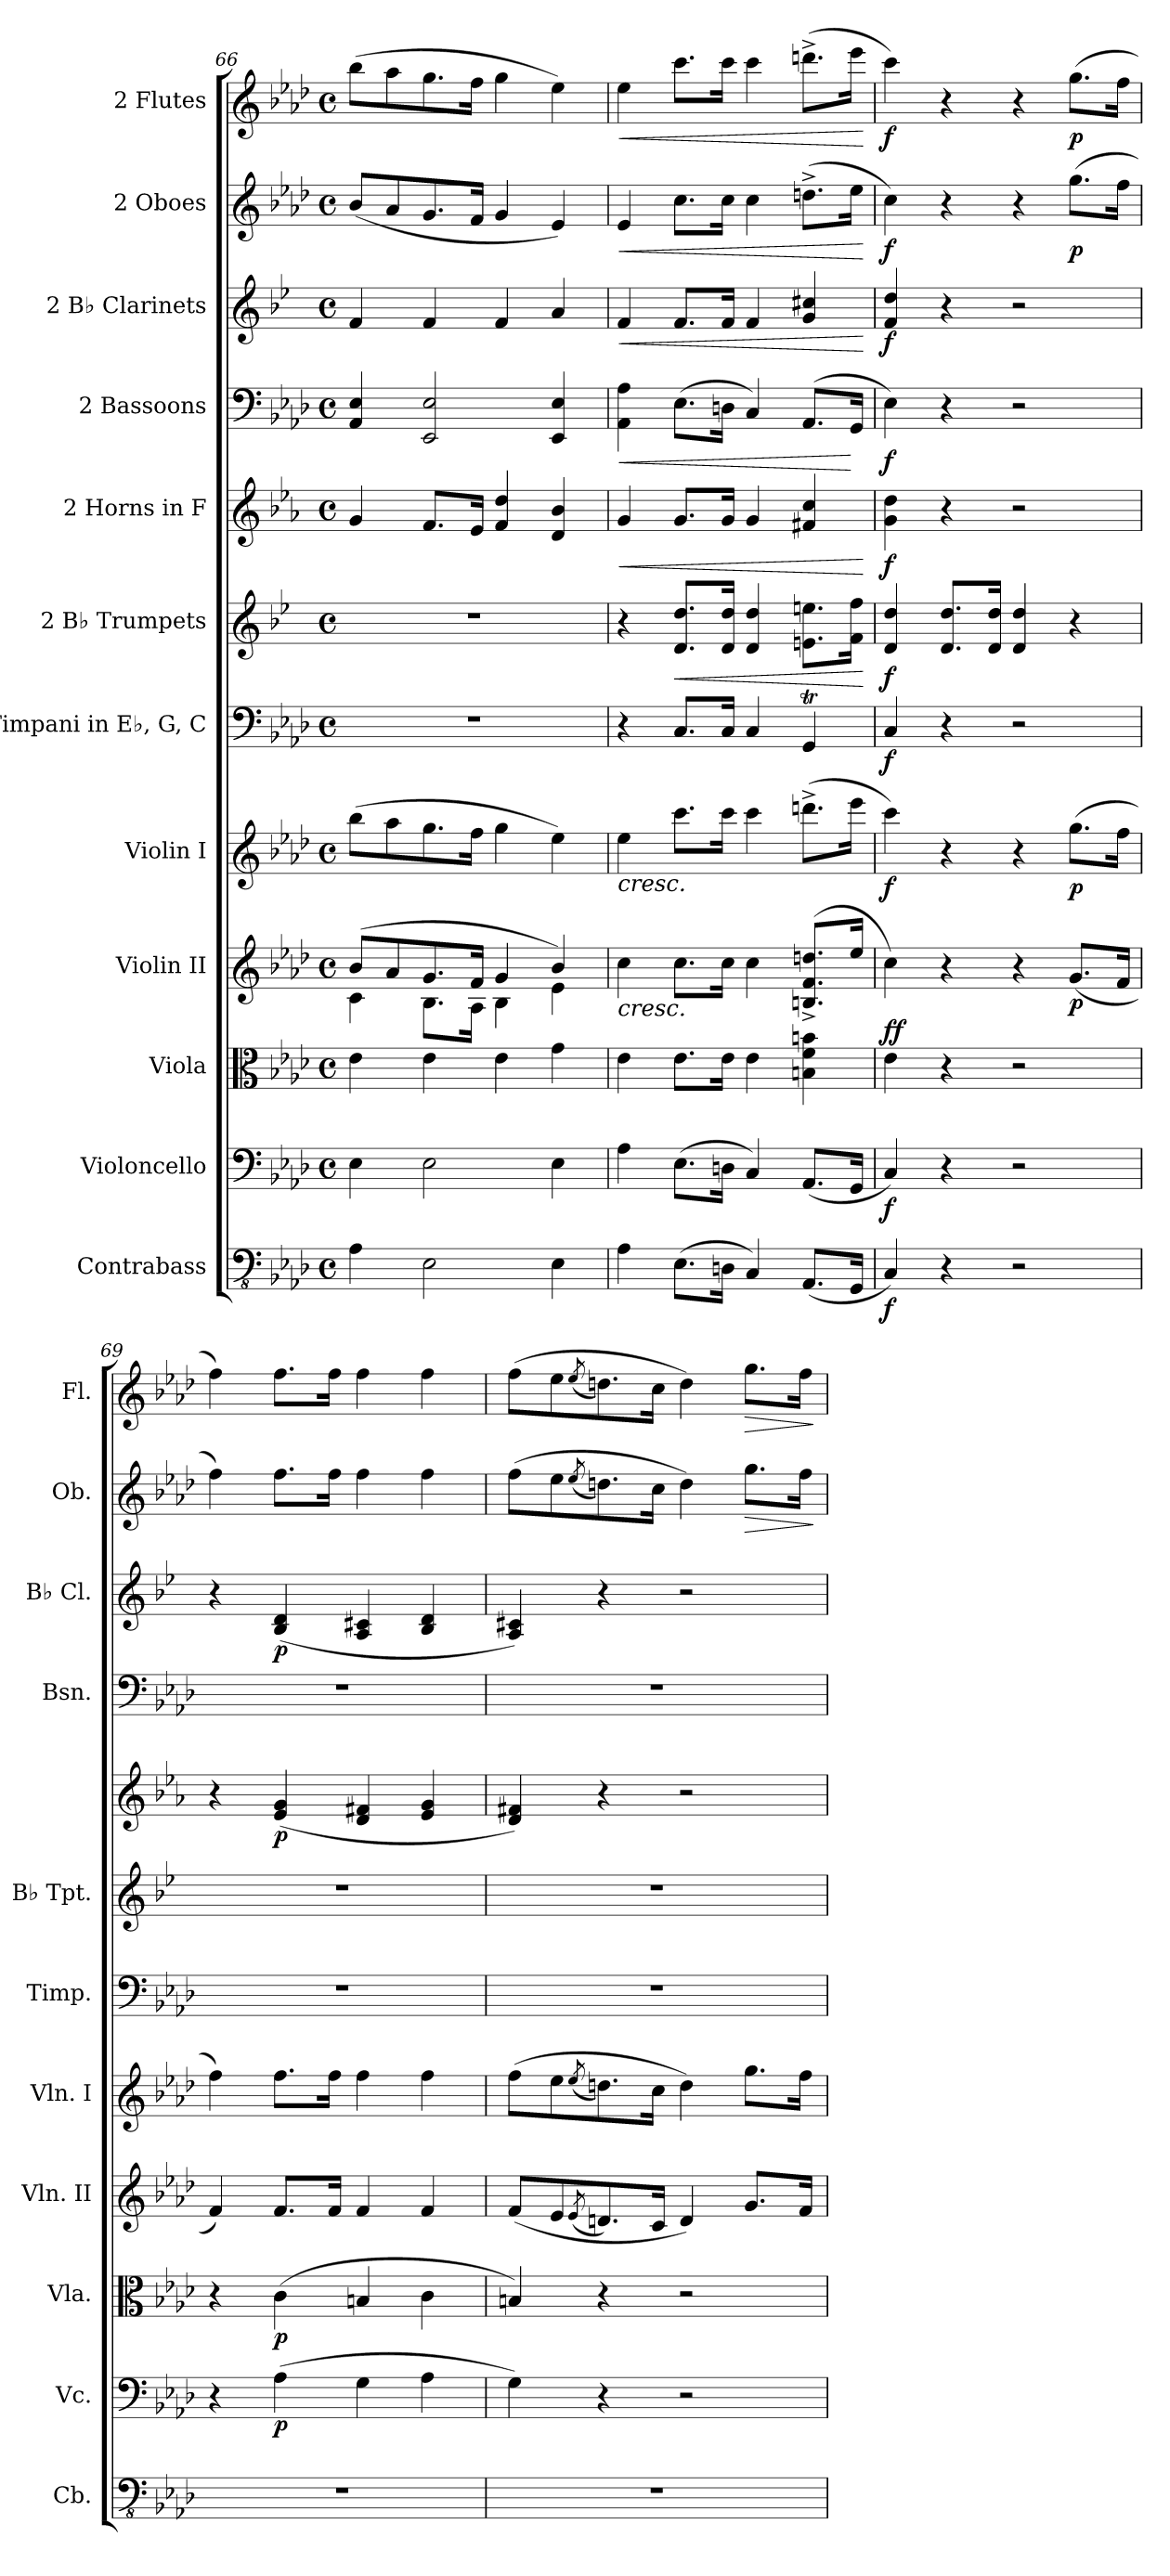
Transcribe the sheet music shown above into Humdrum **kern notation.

**kern	**dynam	**kern	**dynam	**kern	**dynam	**kern	**dynam	**kern	**dynam	**kern	**dynam	**kern	**dynam	**kern	**dynam	**kern	**dynam	**kern	**dynam	**kern	**dynam	**kern	**dynam
*part12	*part12	*part11	*part11	*part10	*part10	*part9	*part9	*part8	*part8	*part7	*part7	*part6	*part6	*part5	*part5	*part4	*part4	*part3	*part3	*part2	*part2	*part1	*part1
*staff12	*staff12	*staff11	*staff11	*staff10	*staff10	*staff9	*staff9	*staff8	*staff8	*staff7	*staff7	*staff6	*staff6	*staff5	*staff5	*staff4	*staff4	*staff3	*staff3	*staff2	*staff2	*staff1	*staff1
*I"Contrabass	*	*I"Violoncello	*	*I"Viola	*	*I"Violin II	*	*I"Violin I	*	*I"Timpani in E♭, G, C	*	*I"2 B♭ Trumpets	*	*I"2 Horns in F	*	*I"2 Bassoons	*	*I"2 B♭ Clarinets	*	*I"2 Oboes	*	*I"2 Flutes	*
*I'Cb.	*	*I'Vc.	*	*I'Vla.	*	*I'Vln. II	*	*I'Vln. I	*	*I'Timp.	*	*I'B♭ Tpt.	*	*	*	*I'Bsn.	*	*I'B♭ Cl.	*	*I'Ob.	*	*I'Fl.	*
!!LO:PB:g=z
*clefFv4	*	*clefF4	*	*clefC3	*	*clefG2	*	*clefG2	*	*clefF4	*	*clefG2	*	*clefG2	*	*clefF4	*	*clefG2	*	*clefG2	*	*clefG2	*
*	*	*	*	*	*	*	*	*	*	*	*	*ITrd1c2	*	*ITrd4c7	*	*	*	*ITrd1c2	*	*	*	*	*
*k[b-e-a-d-]	*	*k[b-e-a-d-]	*	*k[b-e-a-d-]	*	*k[b-e-a-d-]	*	*k[b-e-a-d-]	*	*k[b-e-a-d-]	*	*k[b-e-a-d-]	*	*k[b-e-a-d-]	*	*k[b-e-a-d-]	*	*k[b-e-a-d-]	*	*k[b-e-a-d-]	*	*k[b-e-a-d-]	*
*M4/4	*	*M4/4	*	*M4/4	*	*M4/4	*	*M4/4	*	*M4/4	*	*M4/4	*	*M4/4	*	*M4/4	*	*M4/4	*	*M4/4	*	*M4/4	*
*met(c)	*	*met(c)	*	*met(c)	*	*met(c)	*	*met(c)	*	*met(c)	*	*met(c)	*	*met(c)	*	*met(c)	*	*met(c)	*	*met(c)	*	*met(c)	*
=66	=66	=66	=66	=66	=66	=66	=66	=66	=66	=66	=66	=66	=66	=66	=66	=66	=66	=66	=66	=66	=66	=66	=66
*	*	*	*	*	*	*^	*	*	*	*	*	*	*	*	*	*	*	*	*	*	*	*	*
4AA-\	.	4E-\	.	4e-\	.	(>8b-/L	4c\	.	(>8bb-\L	.	1r	.	1r	.	4c/	.	4AA-/ 4E-/	.	4e-/	.	(8b-/L	.	(>8bb-\L	.
.	.	.	.	.	.	8a-/	.	.	8aa-\	.	.	.	.	.	.	.	.	.	.	.	8a-/	.	8aa-\	.
2EE-\	.	2E-\	.	4e-\	.	8.g/	8.B-\L	.	8.gg\	.	.	.	.	.	8.B-/L	.	2EE-/ 2E-/	.	4e-/	.	8.g/	.	8.gg\	.
.	.	.	.	.	.	16f/Jk	16A-\Jk	.	16ff\Jk	.	.	.	.	.	16A-/Jk	.	.	.	.	.	16f/Jk	.	16ff\Jk	.
.	.	.	.	4e-\	.	4g/	4B-\	.	4gg\	.	.	.	.	.	4B-/ 4g/	.	.	.	4e-/	.	4g/	.	4gg\	.
4EE-\	.	4E-\	.	4g\	.	4b-/)	4e-\	.	4ee-\)	.	.	.	.	.	4G/ 4e-/	.	4EE-/ 4E-/	.	4g/	.	4e-/)	.	4ee-\)	.
=67	=67	=67	=67	=67	=67	=67	=67	=67	=67	=67	=67	=67	=67	=67	=67	=67	=67	=67	=67	=67	=67	=67	=67	=67
!	!	!	!	!	!	!LO:TX:a:t=unis.	!	!	!	!	!	!	!	!	!	!	!	!	!	!	!	!	!	!
!	!	!	!	!	!	!	!	!LO:HP:b	!	!LO:HP:b	!	!	!	!	!	!LO:HP:b	!	!LO:HP:b	!	!LO:HP:b	!	!LO:HP:b	!	!LO:HP:b
*	*	*	*	*	*	*v	*v	*	*	*	*	*	*	*	*	*	*	*	*	*	*	*	*	*
4AA-\	.	4A-\	.	4e-\	.	4cc\	<	4ee-\	<	4r	.	4r	.	4c/	<	4AA-\ 4A-\	<	4e-/	<	4e-/	<	4ee-\	<
!	!	!	!	!	!	!	!	!	!	!	!	!	!LO:HP:b	!	!	!	!	!	!	!	!	!	!
(>8.EE-\L	.	(>8.E-\L	.	8.e-\L	.	8.cc\L	.	8.ccc\L	.	8.C/L	.	8.c/ 8.cc/L	<	8.c/L	.	(>8.E-\L	.	8.e-/L	.	8.cc\L	.	8.ccc\L	.
16DDn\Jk	.	16Dn\Jk	.	16e-\Jk	.	16cc\Jk	.	16ccc\Jk	.	16C/Jk	.	16c/ 16cc/Jk	.	16c/Jk	.	16Dn\Jk	.	16e-/Jk	.	16cc\Jk	.	16ccc\Jk	.
4CC/)	.	4C/)	.	4e-\	.	4cc\	.	4ccc\	.	4C/	.	4c/ 4cc/	.	4c/	.	4C/)	.	4e-/	.	4cc\	.	4ccc\	.
(8.AAA-/L	.	(8.AA-/L	.	4Bn\ 4f\ 4bn\	.	(>8.Bn/^ 8.f/^ 8.ddn/^L	.	(>8.dddn^\L	.	4GGt/	.	8.dn\ 8.ddn\L	.	4Bn/ 4f/	.	(>8.AA-/L	.	4f/ 4bn/	.	(>8.ddn^\L	.	(>8.dddn^\L	.
16GGG/Jk	.	16GG/Jk	.	.	.	16ee-/Jk	.	16eee-\Jk	.	.	.	16e-\ 16ee-\Jk	.	.	.	16GG/Jk	[	.	.	16ee-\Jk	.	16eee-\Jk	.
.	.	.	.	.	.	.	.	.	.	.	.	.	[	.	[	.	.	.	[	.	[	.	[
=68	=68	=68	=68	=68	=68	=68	=68	=68	=68	=68	=68	=68	=68	=68	=68	=68	=68	=68	=68	=68	=68	=68	=68
!	!LO:DY:b	!	!LO:DY:b	!	!LO:DY:b	!	!	!	!	!	!	!	!	!	!	!	!	!	!	!	!	!	!
!	!	!	!	!	!LO:DY:n=1:a	!	!	!	!LO:DY:b	!	!LO:DY:b	!	!LO:DY:b	!	!LO:DY:b	!	!LO:DY:b	!	!LO:DY:b	!	!LO:DY:b	!	!LO:DY:b
4CC/)	f	4C/)	f	4e-\	f f	4cc\)	.	4ccc\)	f	4C/	f	4c/ 4cc/	f	4c\ 4g\	f	4E-\)	f	4e-/ 4cc/	f	4cc\)	f	4ccc\)	f
4r	.	4r	.	4r	.	4r	.	4r	.	4r	.	8.c/ 8.cc/L	.	4r	.	4r	.	4r	.	4r	.	4r	.
.	.	.	.	.	.	.	.	.	.	.	.	16c/ 16cc/Jk	.	.	.	.	.	.	.	.	.	.	.
2r	.	2r	.	2r	.	4r	.	4r	.	2r	.	4c/ 4cc/	.	2r	.	2r	.	2r	.	4r	.	4r	.
!	!	!	!	!	!	!	!LO:DY:b	!	!LO:DY:b	!	!	!	!	!	!	!	!	!	!	!	!LO:DY:b	!	!LO:DY:b
.	.	.	.	.	.	(8.g/L	p	(>8.gg\L	p	.	.	4r	.	.	.	.	.	.	.	(>8.gg\L	p	(>8.gg\L	p
.	.	.	.	.	.	16f/Jk	.	16ff\Jk	.	.	.	.	.	.	.	.	.	.	.	16ff\Jk	.	16ff\Jk	.
=69	=69	=69	=69	=69	=69	=69	=69	=69	=69	=69	=69	=69	=69	=69	=69	=69	=69	=69	=69	=69	=69	=69	=69
1r	.	4r	.	4r	.	4f/)	.	4ff\)	.	1r	.	1r	.	4r	.	1r	.	4r	.	4ff\)	.	4ff\)	.
!	!	!	!LO:DY:b	!	!LO:DY:b	!	!	!	!	!	!	!	!	!	!LO:DY:b	!	!	!	!LO:DY:b	!	!	!	!
.	.	(>4A-\	p	(>4c\	p	8.f/L	.	8.ff\L	.	.	.	.	.	(4A-/ 4c/	p	.	.	(4A-/ 4c/	p	8.ff\L	.	8.ff\L	.
.	.	.	.	.	.	16f/Jk	.	16ff\Jk	.	.	.	.	.	.	.	.	.	.	.	16ff\Jk	.	16ff\Jk	.
.	.	4G\	.	4Bn/	.	4f/	.	4ff\	.	.	.	.	.	4G/ 4Bn/	.	.	.	4G/ 4Bn/	.	4ff\	.	4ff\	.
.	.	4A-\	.	4c\	.	4f/	.	4ff\	.	.	.	.	.	4A-/ 4c/	.	.	.	4A-/ 4c/	.	4ff\	.	4ff\	.
!!LO:PB:g=z
=70	=70	=70	=70	=70	=70	=70	=70	=70	=70	=70	=70	=70	=70	=70	=70	=70	=70	=70	=70	=70	=70	=70	=70
1r	.	4G\)	.	4Bn/)	.	(8f/L	.	(>8ff\L	.	1r	.	1r	.	4G/ 4Bn/)	.	1r	.	4G/ 4Bn/)	.	(>8ff\L	.	(>8ff\L	.
.	.	.	.	.	.	8e-/	.	8ee-\	.	.	.	.	.	.	.	.	.	.	.	8ee-\	.	8ee-\	.
.	.	.	.	.	.	(8qe-/	.	(8qee-/	.	.	.	.	.	.	.	.	.	.	.	(8qee-/	.	(8qee-/	.
.	.	4r	.	4r	.	8.dn/)	.	8.ddn\)	.	.	.	.	.	4r	.	.	.	4r	.	8.ddn\)	.	8.ddn\)	.
.	.	.	.	.	.	16c/Jk	.	16cc\Jk	.	.	.	.	.	.	.	.	.	.	.	16cc\Jk	.	16cc\Jk	.
.	.	2r	.	2r	.	4d/)	.	4dd\)	.	.	.	.	.	2r	.	.	.	2r	.	4dd\)	.	4dd\)	.
!	!	!	!	!	!	!	!	!	!	!	!	!	!	!	!	!	!	!	!	!	!LO:HP:b	!	!LO:HP:b
.	.	.	.	.	.	8.g/L	.	8.gg\L	.	.	.	.	.	.	.	.	.	.	.	8.gg\L	>	8.gg\L	>
.	.	.	.	.	.	16f/Jk	.	16ff\Jk	.	.	.	.	.	.	.	.	.	.	.	16ff\Jk	.	16ff\Jk	.
.	.	.	.	.	.	.	[	.	[	.	.	.	.	.	.	.	.	.	.	.	]	.	]
=	=	=	=	=	=	=	=	=	=	=	=	=	=	=	=	=	=	=	=	=	=	=	=
*-	*-	*-	*-	*-	*-	*-	*-	*-	*-	*-	*-	*-	*-	*-	*-	*-	*-	*-	*-	*-	*-	*-	*-
